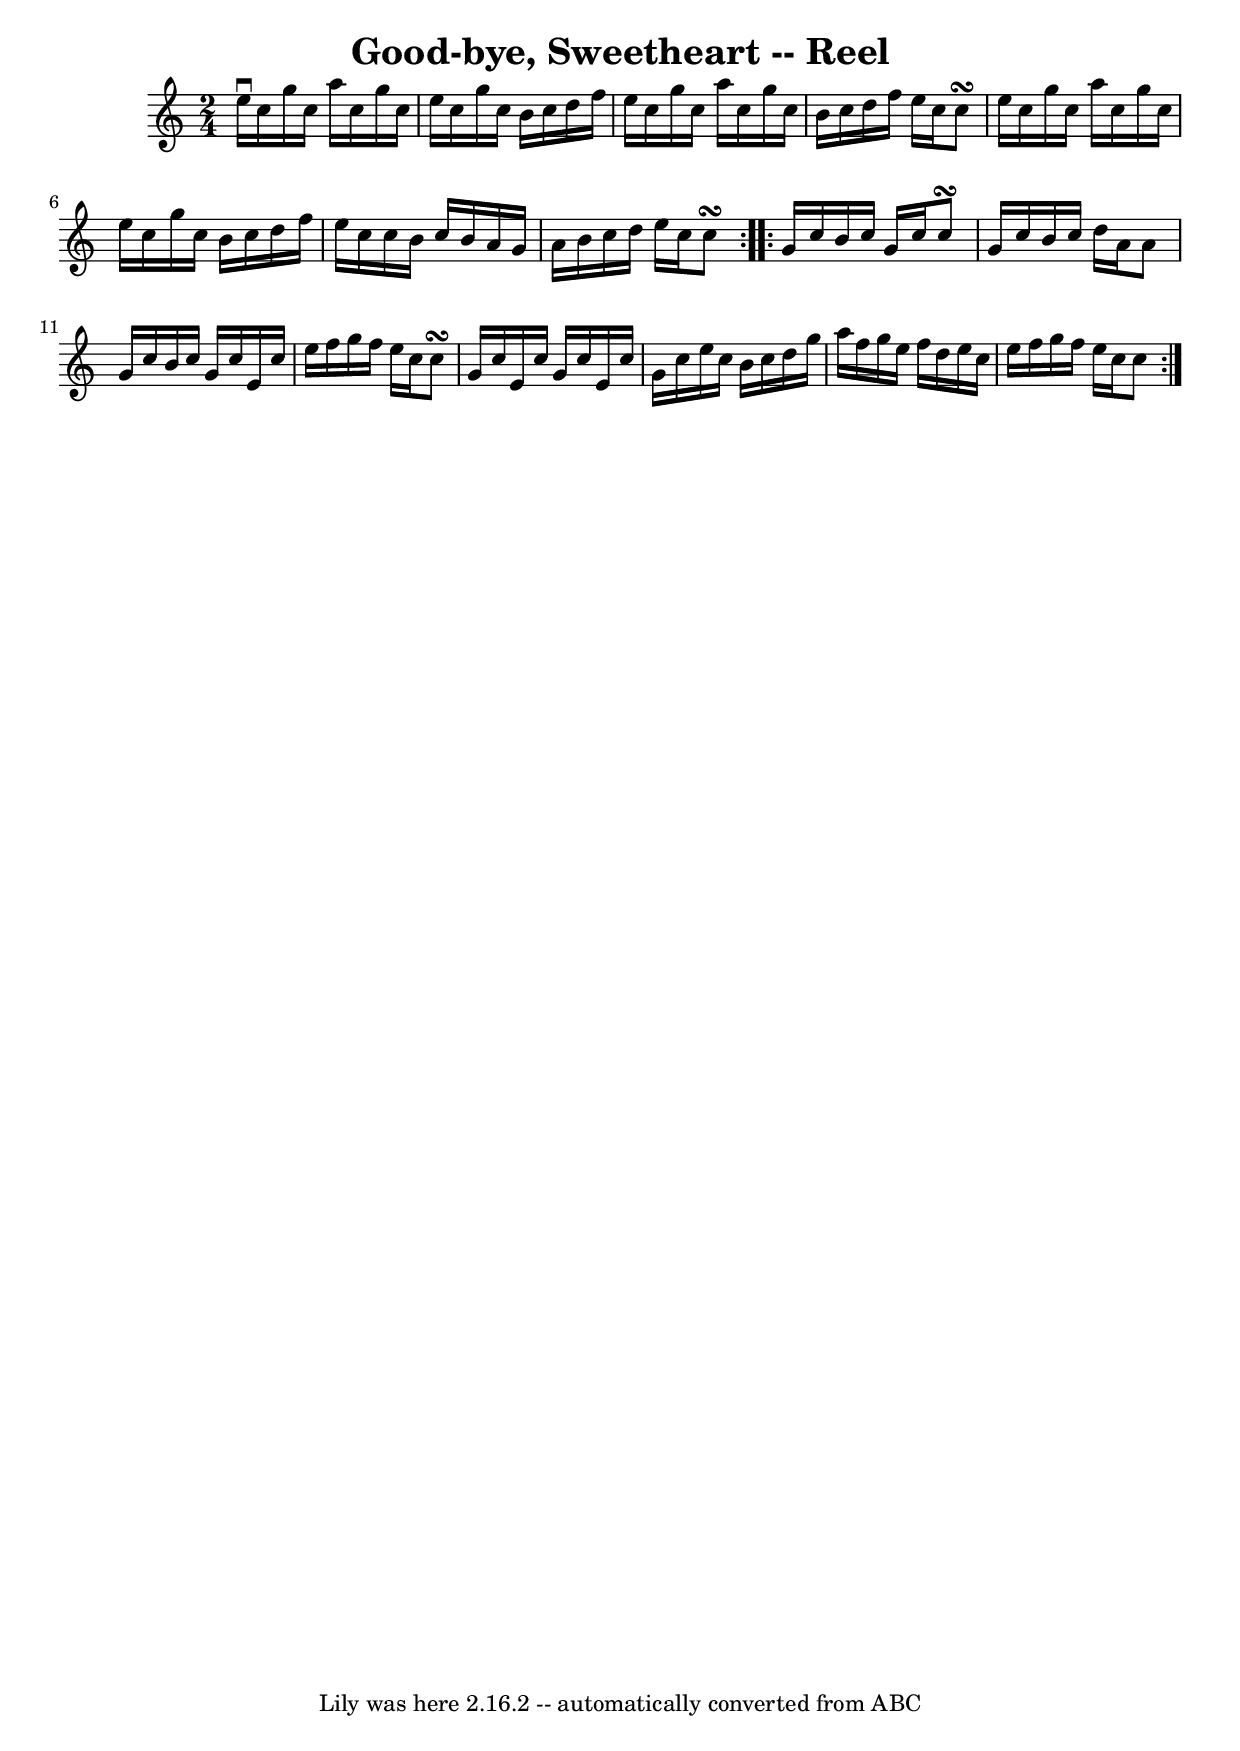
\version "2.16.2"
\include "Mammoth.ily"
\header {
  %% book = "Ryan's Mammoth Collection"
  crossRefNumber = "1"
  footnotes = ""
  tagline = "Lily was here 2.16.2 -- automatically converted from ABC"
  title = "Good-bye, Sweetheart -- Reel"

}
voicedefault =  {



  \repeat volta 2 {

    \time 2/4 
    \key c \major e''16^\downbow c''16 g''16 c''16 a''16 c''16 g''16 c''16 |
    e''16 c''16 g''16 c''16 b'16 c''16 d''16 f''16 |
    e''16 c''16 g''16 c''16 a''16 c''16 g''16 c''16 |
    b'16 c''16 d''16 f''16 e''16 c''16 c''8\turn |
    e''16 c''16 g''16 c''16 a''16 c''16 g''16 c''16 |
    e''16 c''16 g''16 c''16 b'16 c''16 d''16 f''16 |
    e''16 c''16 c''16 b'16 c''16 b'16 a'16 g'16 |
    a'16 b'16 c''16 d''16 e''16    
    c''16 c''8\turn  
  } 
  \repeat volta 2 {
    g'16 c''16 b'16 c''16 g'16 c''16 c''8\turn |
    g'16 c''16 b'16 c''16 d''16 a'16 a'8 |
    g'16 c''16 b'16 c''16 g'16 c''16 e'16 c''16 |
    e''16 f''16 g''16 f''16 e''16 c''16 c''8\turn |
    g'16 c''16 e'16 c''16 g'16 c''16 e'16 c''16 |
    g'16 c''16 e''16 c''16 b'16 c''16 d''16 g''16 |
    a''16 f''16 g''16 e''16 f''16 d''16 e''16 c''16 |
    e''16 f''16 g''16 f''16 e''16 c''16 c''8 
    
  }   

}

\score{
  <<

    \context Staff="default"
    {
      \voicedefault 
      
    }

  >>
  \layout {
    
  }
  \midi {
  }

}
